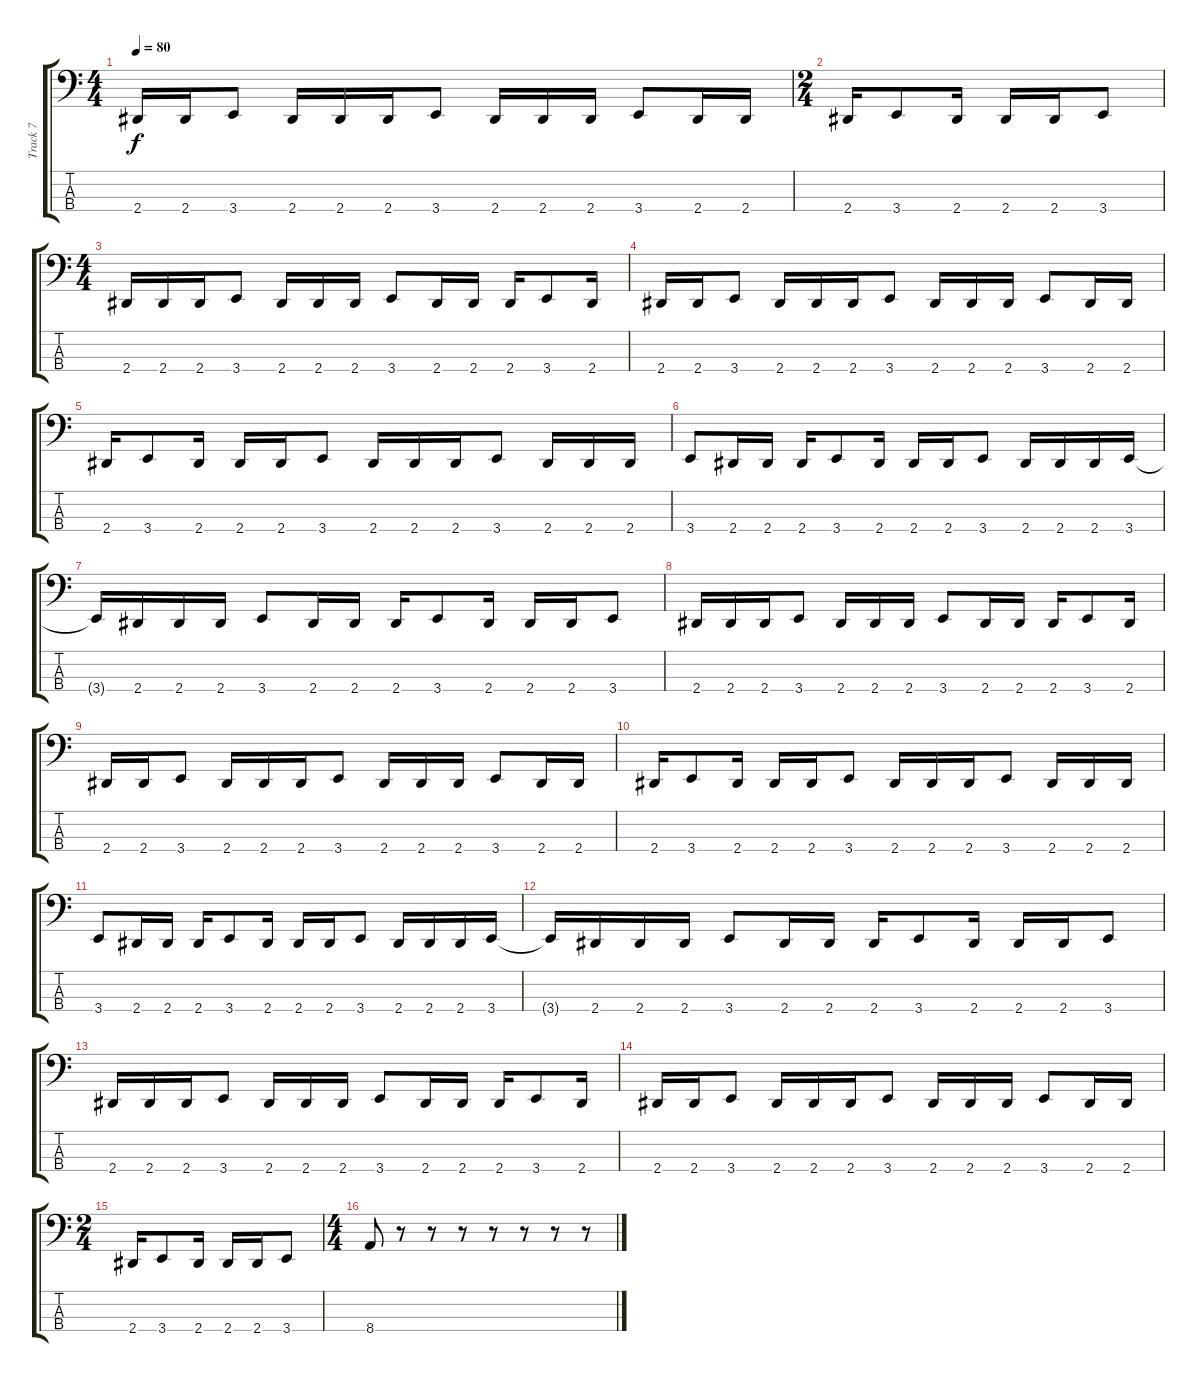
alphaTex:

\track ("Track 7" "Track 7") {instrument slapbass2}
\staff {score tabs}
\tuning (Gb2 Db2 Ab1 Db1) {hide}
\ts (4 4)
\tempo 80
\clef f4
\ks c
2.4.16{dy f} 2.4.16 3.4.8 2.4.16 2.4.16 2.4.16 3.4.8 2.4.16 2.4.16 2.4.16 3.4.8 2.4.16 2.4.16 |
\ts (2 4)
2.4.16 3.4.8 2.4.16 2.4.16 2.4.16 3.4.8 |
\ts (4 4)
2.4.16 2.4.16 2.4.16 3.4.8 2.4.16 2.4.16 2.4.16 3.4.8 2.4.16 2.4.16 2.4.16 3.4.8 2.4.16 |
2.4.16 2.4.16 3.4.8 2.4.16 2.4.16 2.4.16 3.4.8 2.4.16 2.4.16 2.4.16 3.4.8 2.4.16 2.4.16 |
2.4.16 3.4.8 2.4.16 2.4.16 2.4.16 3.4.8 2.4.16 2.4.16 2.4.16 3.4.8 2.4.16 2.4.16 2.4.16 |
3.4.8 2.4.16 2.4.16 2.4.16 3.4.8 2.4.16 2.4.16 2.4.16 3.4.8 2.4.16 2.4.16 2.4.16 3.4.16 |
3.4{t}.16 2.4.16 2.4.16 2.4.16 3.4.8 2.4.16 2.4.16 2.4.16 3.4.8 2.4.16 2.4.16 2.4.16 3.4.8 |
2.4.16 2.4.16 2.4.16 3.4.8 2.4.16 2.4.16 2.4.16 3.4.8 2.4.16 2.4.16 2.4.16 3.4.8 2.4.16 |
2.4.16 2.4.16 3.4.8 2.4.16 2.4.16 2.4.16 3.4.8 2.4.16 2.4.16 2.4.16 3.4.8 2.4.16 2.4.16 |
2.4.16 3.4.8 2.4.16 2.4.16 2.4.16 3.4.8 2.4.16 2.4.16 2.4.16 3.4.8 2.4.16 2.4.16 2.4.16 |
3.4.8 2.4.16 2.4.16 2.4.16 3.4.8 2.4.16 2.4.16 2.4.16 3.4.8 2.4.16 2.4.16 2.4.16 3.4.16 |
3.4{t}.16 2.4.16 2.4.16 2.4.16 3.4.8 2.4.16 2.4.16 2.4.16 3.4.8 2.4.16 2.4.16 2.4.16 3.4.8 |
2.4.16 2.4.16 2.4.16 3.4.8 2.4.16 2.4.16 2.4.16 3.4.8 2.4.16 2.4.16 2.4.16 3.4.8 2.4.16 |
2.4.16 2.4.16 3.4.8 2.4.16 2.4.16 2.4.16 3.4.8 2.4.16 2.4.16 2.4.16 3.4.8 2.4.16 2.4.16 |
\ts (2 4)
2.4.16 3.4.8 2.4.16 2.4.16 2.4.16 3.4.8 |
\ts (4 4)
8.4.8 r.8 r.8 r.8 r.8 r.8 r.8 r.8
